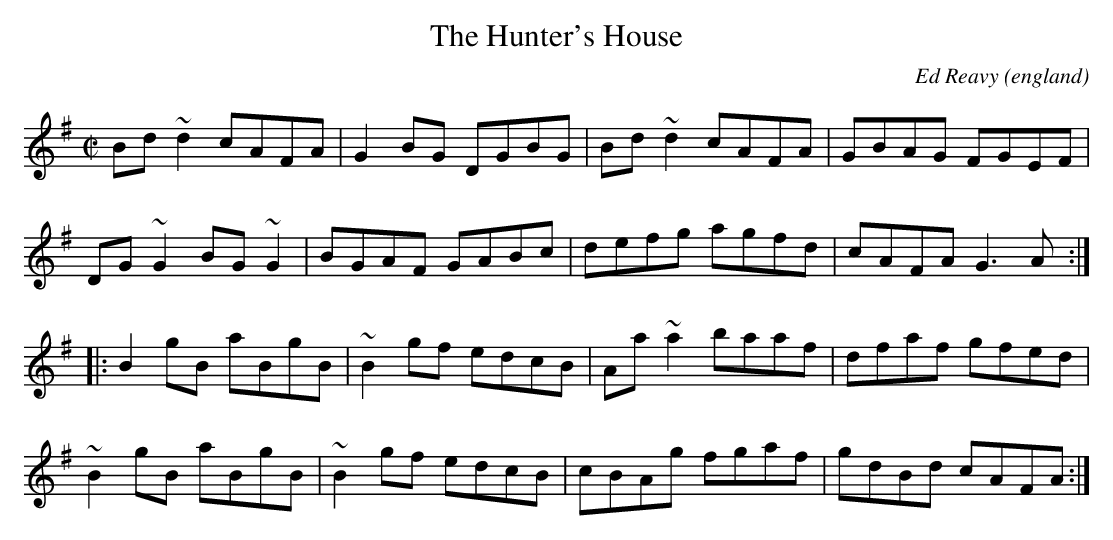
X:1
T:Hunter's House, The
O:england
C:Ed Reavy
M:C|
K:G
Bd~d2 cAFA|G2BG DGBG|Bd~d2 cAFA|GBAG FGEF|
DG~G2 BG~G2|BGAF GABc|defg agfd|cAFA G3A:|
|:B2gB aBgB|~B2gf edcB|Aa~a2 baaf|dfaf gfed|
~B2gB aBgB|~B2gf edcB|cBAg fgaf|gdBd cAFA:|
